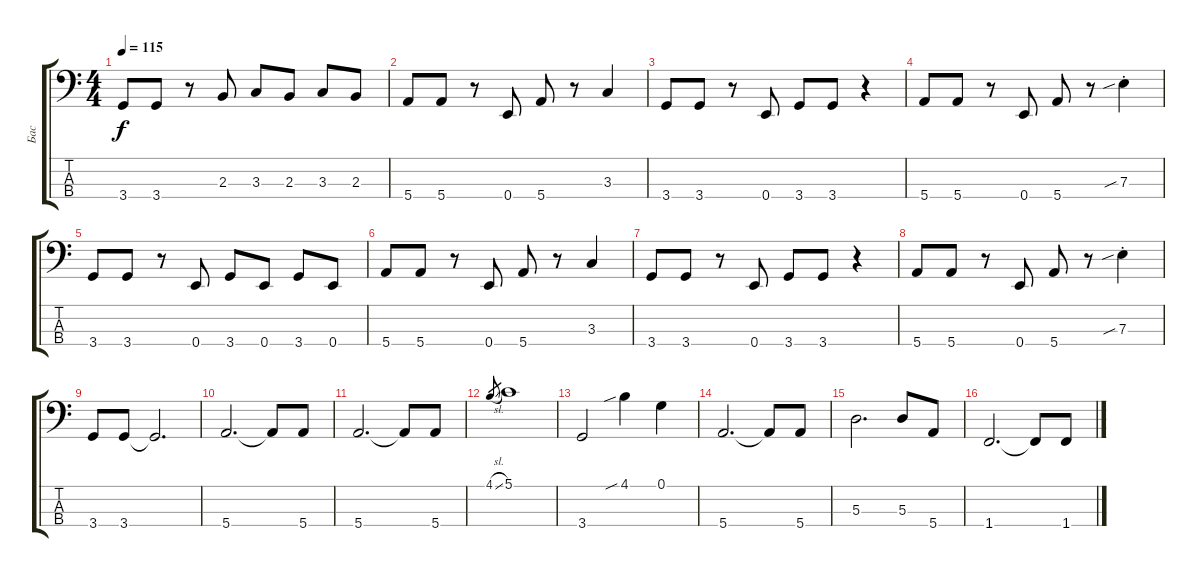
\track ("Бас" "Бас") {instrument electricbassfinger}
\staff {score tabs}
\tuning (G2 D2 A1 E1) {hide}
\ts (4 4)
\tempo 115
\clef f4
\ks c
3.4.8{dy f} 3.4.8 r.8 2.3.8 3.3.8 2.3.8 3.3.8 2.3.8 |
5.4.8 5.4.8 r.8 0.4.8 5.4.8 r.8 3.3.4 |
3.4.8 3.4.8 r.8 0.4.8 3.4.8 3.4.8 r.4 |
5.4.8 5.4.8 r.8 0.4.8 5.4.8 r.8 7.3{sib st}.4 |
3.4.8 3.4.8 r.8 0.4.8 3.4.8 0.4.8 3.4.8 0.4.8 |
5.4.8 5.4.8 r.8 0.4.8 5.4.8 r.8 3.3.4 |
3.4.8 3.4.8 r.8 0.4.8 3.4.8 3.4.8 r.4 |
5.4.8 5.4.8 r.8 0.4.8 5.4.8 r.8 7.3{sib st}.4 |
3.4.8 3.4.8 3.4{t}.2{d} |
5.4.2{d} 5.4{t}.8 5.4.8 |
5.4.2{d} 5.4{t}.8 5.4.8 |
4.1{sl}.8{gr} 5.1.1 |
3.4.2 4.1{sib}.4 0.1.4 |
5.4.2{d} 5.4{t}.8 5.4.8 |
5.3.2{d} 5.3.8 5.4.8 |
1.4.2{d} 1.4{t}.8 1.4.8
